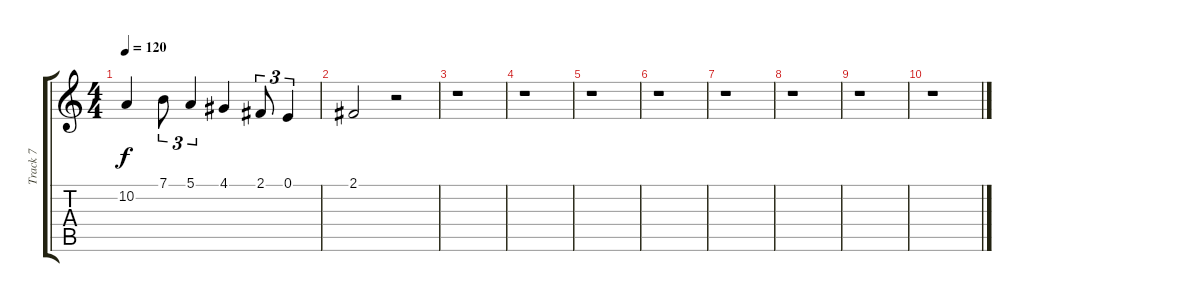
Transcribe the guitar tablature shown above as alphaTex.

\track ("Track 7" "Track 7") {instrument fiddle}
\staff {score tabs}
\tuning (E4 B3 G3 D3 A2 E2) {hide}
\ts (4 4)
\tempo 120
\clef g2
\ks c
10.2.4{dy f} 7.1.8{tu (3 2)} 5.1.4{tu (3 2)} 4.1.4 2.1.8{tu (3 2)} 0.1.4{tu (3 2)} |
2.1.2 r.2 |
r.1 |
r.1 |
r.1 |
r.1 |
r.1 |
r.1 |
r.1 |
r.1
